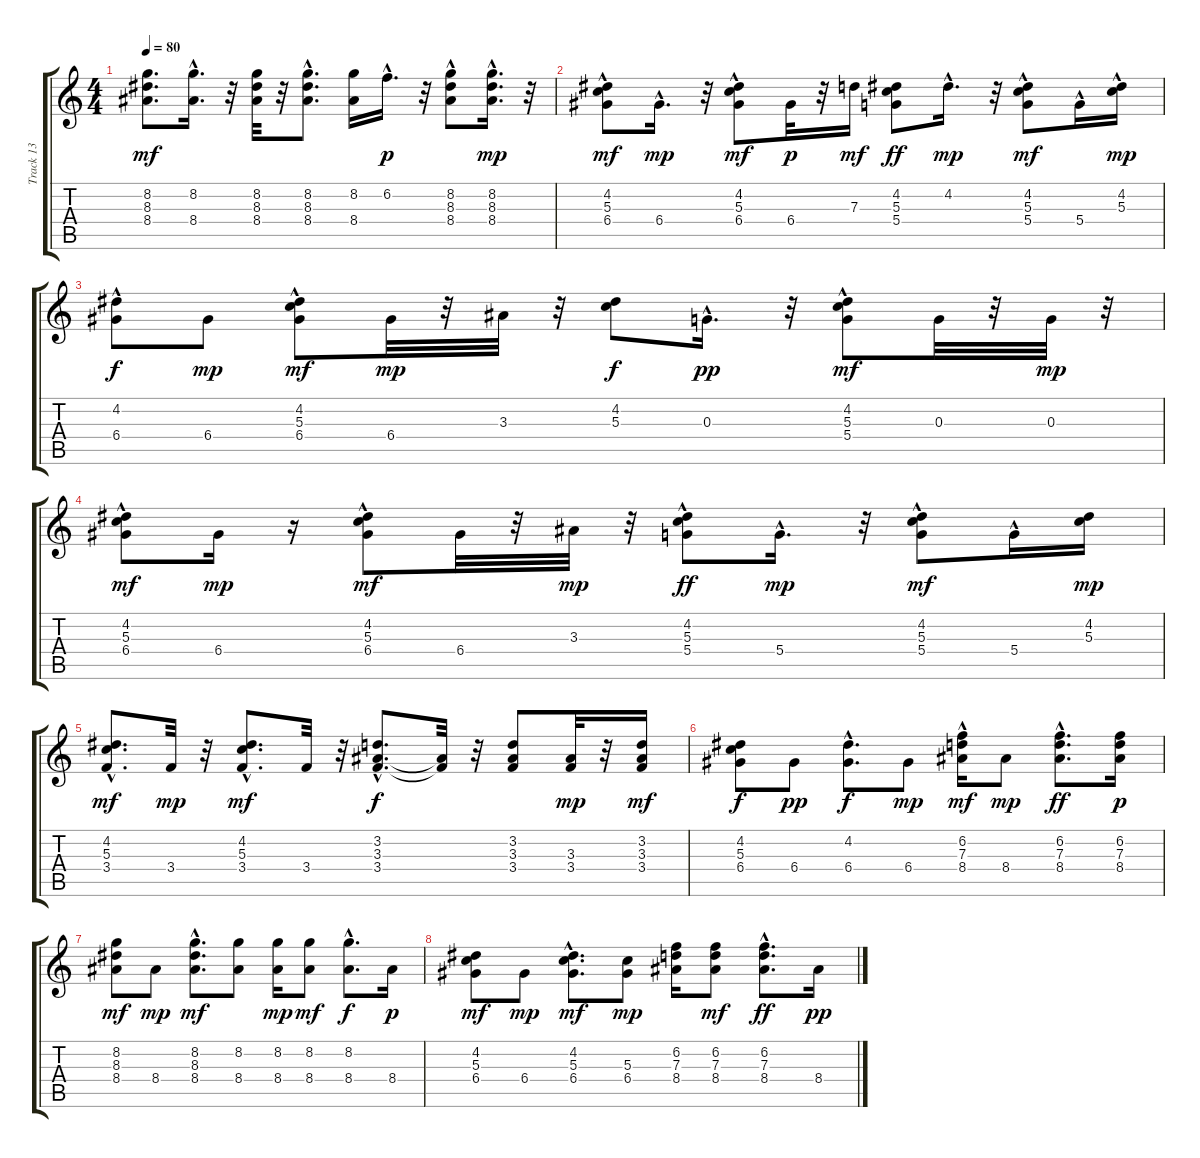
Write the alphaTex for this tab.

\track ("Track 13" "Track 13") {instrument acousticguitarsteel}
\staff {score tabs}
\tuning (E4 B3 G3 D3 A2 E2) {hide}
\ts (4 4)
\tempo 80
\clef g2
\ks c
(8.2 8.3 8.4).8{d dy mf} (8.2{hac} 8.4{hac}).16{d} r.32 (8.2 8.3 8.4).32 r.32 (8.2{hac} 8.3{hac} 8.4).8{d} (8.2 8.4).16 6.2{hac}.16{d dy p} r.32 (8.2 8.3 8.4{hac}).8 (8.2 8.3{hac} 8.4{hac}).16{d dy mp} r.32 |
(4.2{hac} 5.3{hac} 6.4{hac}).8{dy mf} 6.4{hac}.16{d dy mp} r.32 (4.2{hac} 5.3{hac} 6.4{hac}).8{dy mf} 6.4.32{dy p} r.32 7.3.16{dy mf} (4.2 5.3 5.4).8{dy ff} 4.2{hac}.16{d dy mp} r.32 (4.2 5.3 5.4{hac}).8{dy mf} 5.4{hac}.16 (4.2 5.3{hac}).16{dy mp} |
(4.2 6.4{hac}).8{dy f} 6.4.8{dy mp} (4.2{hac} 5.3{hac} 6.4{hac}).8{dy mf} 6.4.32{dy mp} r.32 3.3.32 r.32 (4.2 5.3).8{dy f} 0.3{hac}.16{d dy pp} r.32 (4.2 5.3{hac} 5.4{hac}).8{dy mf} 0.3.32 r.32 0.3.32{dy mp} r.32 |
(4.2 5.3{hac} 6.4{hac}).8{dy mf} 6.4.16{dy mp} r.16 (4.2{hac} 5.3{hac} 6.4{hac}).8{dy mf} 6.4.32 r.32 3.3.32{dy mp} r.32 (4.2 5.3{hac} 5.4{hac}).8{dy ff} 5.4{hac}.16{d dy mp} r.32 (4.2 5.3 5.4{hac}).8{dy mf} 5.4{hac}.16 (4.2 5.3).16{dy mp} |
(4.2{hac} 5.3{hac} 3.4).8{d dy mf} 3.4.32{dy mp} r.32 (4.2{hac} 5.3{hac} 3.4).8{d dy mf} 3.4.32 r.32 (3.2 3.3{hac} 3.4{hac}).8{d dy f} (3.3{t} 3.4{t}).32 r.32 (3.2 3.3 3.4).8 (3.3 3.4).32{dy mp} r.32 (3.2 3.3 3.4).16{dy mf} |
(4.2 5.3 6.4).8{dy f} 6.4.8{dy pp} (4.2 6.4{hac}).8{d dy f} 6.4.8{dy mp} (6.2{hac} 7.3{hac} 8.4).16{dy mf} 8.4.8{dy mp} (6.2{hac} 7.3{hac} 8.4{hac}).8{d dy ff} (6.2 7.3 8.4).16{dy p} |
(8.2 8.3 8.4).8{dy mf} 8.4.8{dy mp} (8.2{hac} 8.3{hac} 8.4{hac}).8{d dy mf} (8.2 8.4).8 (8.2 8.4).16{dy mp} (8.2 8.4).8{dy mf} (8.2 8.4{hac}).8{d dy f} 8.4.16{dy p} |
(4.2 5.3 6.4).8{dy mf} 6.4.8{dy mp} (4.2 5.3{hac} 6.4{hac}).8{d dy mf} (5.3 6.4).8{dy mp} (6.2 7.3 8.4).16 (6.2 7.3 8.4).8{dy mf} (6.2 7.3 8.4{hac}).8{d dy ff} 8.4.16{dy pp}
